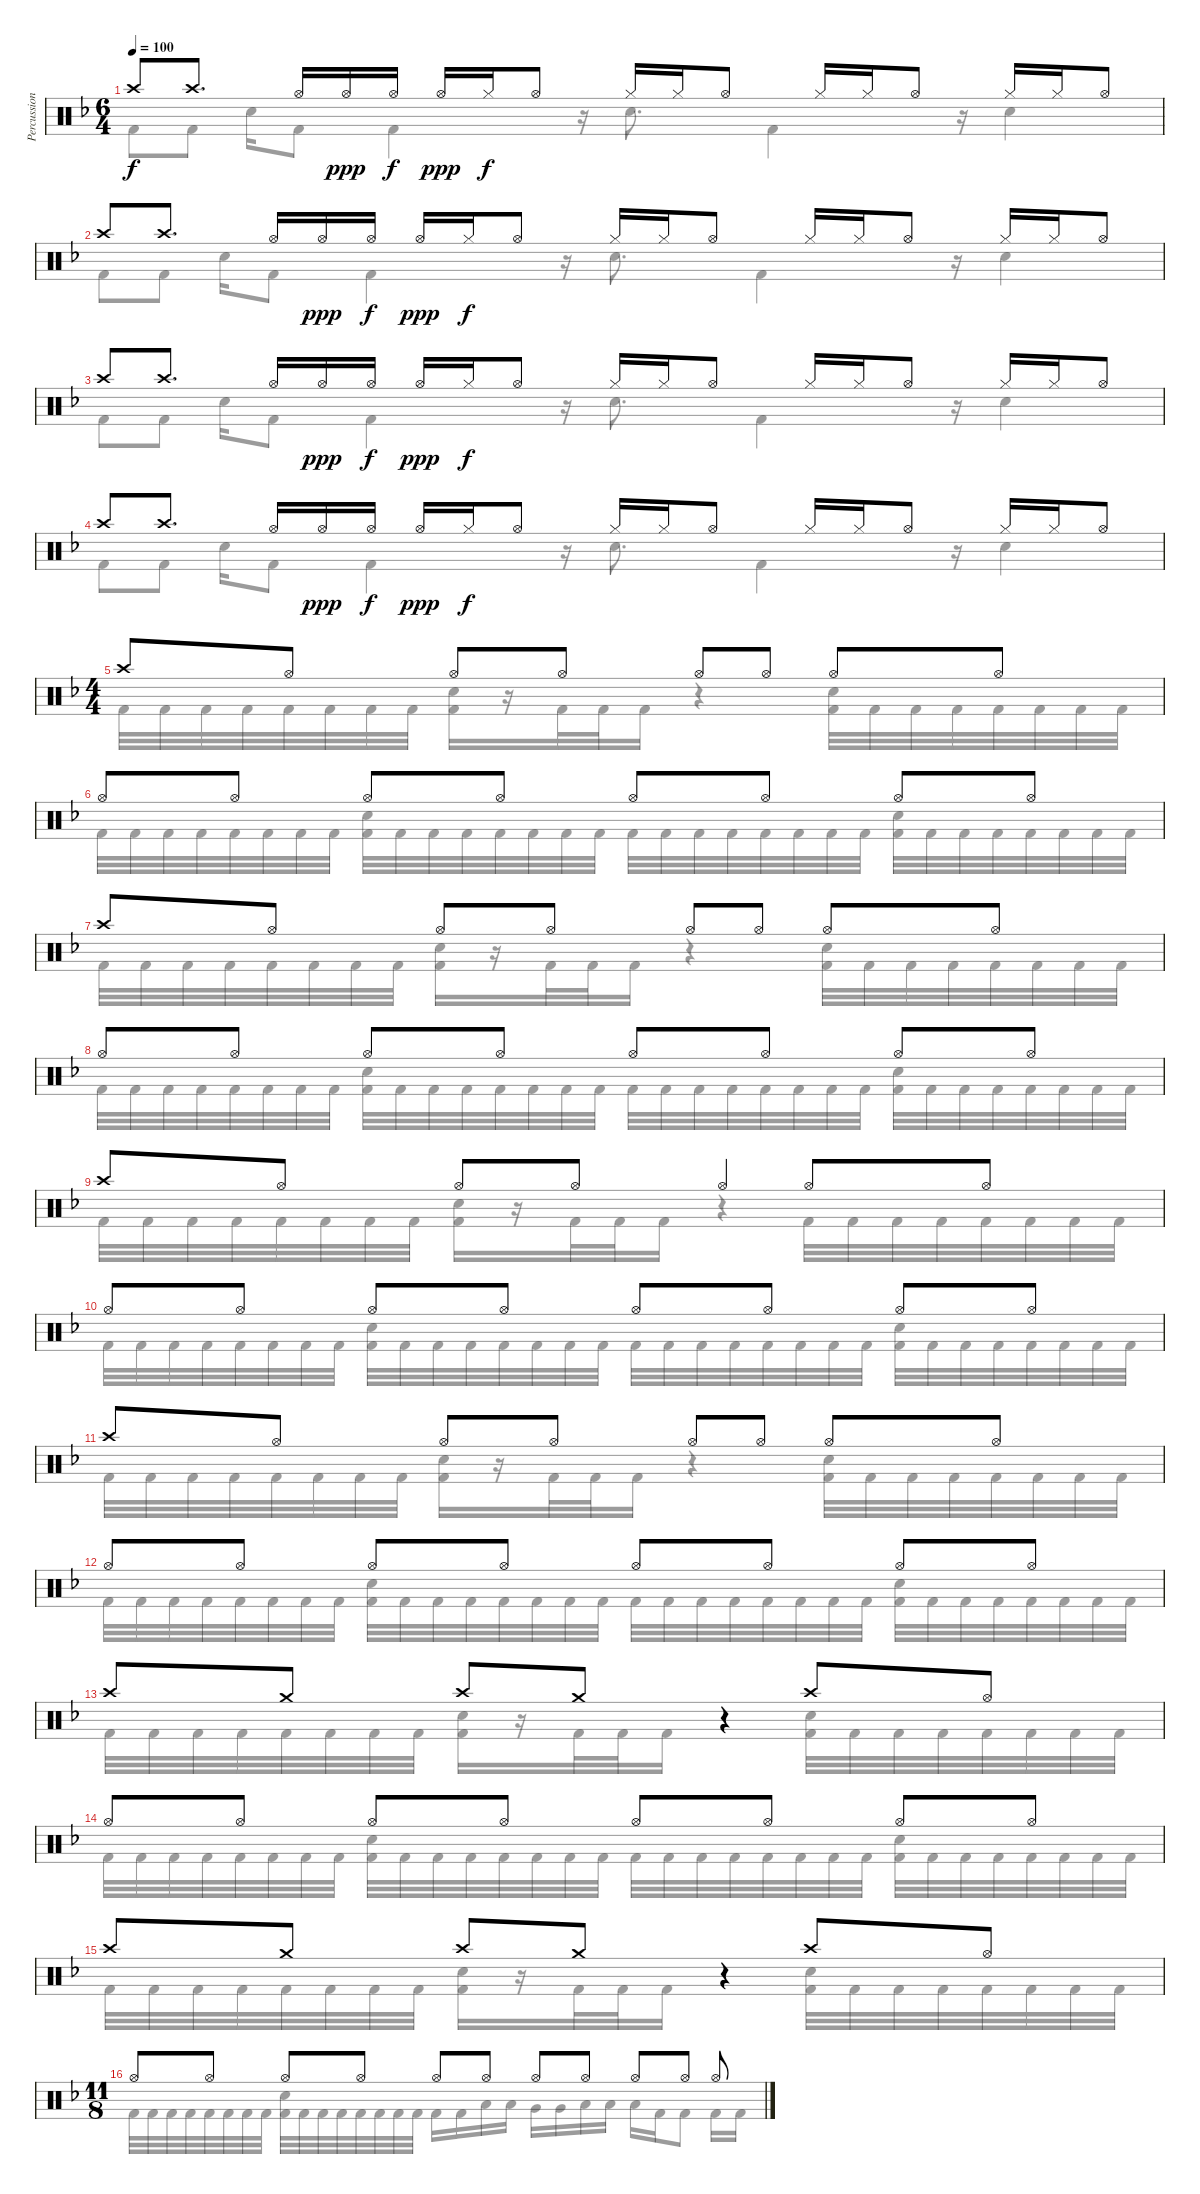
\track ("Percussion" "Percussion") {instrument percussion}
\staff {score}
\articulation defaults
\voice
\ts (6 4)
\tempo 100
\clef neutral
\ks f "Crash high (hit)".8{dy f} "Crash high (hit)".8{d} "Hi-Hat (open)".16 "Hi-Hat (open)".16{dy ppp} "Hi-Hat (open)".16{dy f} "Hi-Hat (open)".16{dy ppp} "Hi-Hat (closed)".16{dy f} "Hi-Hat (open)".8 "Hi-Hat (closed)".16 "Hi-Hat (closed)".16 "Hi-Hat (open)".8 "Hi-Hat (closed)".16 "Hi-Hat (closed)".16 "Hi-Hat (open)".8 "Hi-Hat (closed)".16 "Hi-Hat (closed)".16 "Hi-Hat (open)".8
|
"Crash high (hit)".8 "Crash high (hit)".8{d} "Hi-Hat (open)".16 "Hi-Hat (open)".16{dy ppp} "Hi-Hat (open)".16{dy f} "Hi-Hat (open)".16{dy ppp} "Hi-Hat (closed)".16{dy f} "Hi-Hat (open)".8 "Hi-Hat (closed)".16 "Hi-Hat (closed)".16 "Hi-Hat (open)".8 "Hi-Hat (closed)".16 "Hi-Hat (closed)".16 "Hi-Hat (open)".8 "Hi-Hat (closed)".16 "Hi-Hat (closed)".16 "Hi-Hat (open)".8 |
"Crash high (hit)".8 "Crash high (hit)".8{d} "Hi-Hat (open)".16 "Hi-Hat (open)".16{dy ppp} "Hi-Hat (open)".16{dy f} "Hi-Hat (open)".16{dy ppp} "Hi-Hat (closed)".16{dy f} "Hi-Hat (open)".8 "Hi-Hat (closed)".16 "Hi-Hat (closed)".16 "Hi-Hat (open)".8 "Hi-Hat (closed)".16 "Hi-Hat (closed)".16 "Hi-Hat (open)".8 "Hi-Hat (closed)".16 "Hi-Hat (closed)".16 "Hi-Hat (open)".8 |
"Crash high (hit)".8 "Crash high (hit)".8{d} "Hi-Hat (open)".16 "Hi-Hat (open)".16{dy ppp} "Hi-Hat (open)".16{dy f} "Hi-Hat (open)".16{dy ppp} "Hi-Hat (closed)".16{dy f} "Hi-Hat (open)".8 "Hi-Hat (closed)".16 "Hi-Hat (closed)".16 "Hi-Hat (open)".8 "Hi-Hat (closed)".16 "Hi-Hat (closed)".16 "Hi-Hat (open)".8 "Hi-Hat (closed)".16 "Hi-Hat (closed)".16 "Hi-Hat (open)".8 |
\ts (4 4)
"Crash high (hit)".8 "Hi-Hat (open)".8 "Hi-Hat (open)".8 "Hi-Hat (open)".8 "Hi-Hat (open)".8 "Hi-Hat (open)".8 "Hi-Hat (open)".8 "Hi-Hat (open)".8 |
"Hi-Hat (open)".8 "Hi-Hat (open)".8 "Hi-Hat (open)".8 "Hi-Hat (open)".8 "Hi-Hat (open)".8 "Hi-Hat (open)".8 "Hi-Hat (open)".8 "Hi-Hat (open)".8 |
"Crash high (hit)".8 "Hi-Hat (open)".8 "Hi-Hat (open)".8 "Hi-Hat (open)".8 "Hi-Hat (open)".8 "Hi-Hat (open)".8 "Hi-Hat (open)".8 "Hi-Hat (open)".8 |
"Hi-Hat (open)".8 "Hi-Hat (open)".8 "Hi-Hat (open)".8 "Hi-Hat (open)".8 "Hi-Hat (open)".8 "Hi-Hat (open)".8 "Hi-Hat (open)".8 "Hi-Hat (open)".8 |
"Crash high (hit)".8 "Hi-Hat (open)".8 "Hi-Hat (open)".8 "Hi-Hat (open)".8 "Hi-Hat (open)".4 "Hi-Hat (open)".8 "Hi-Hat (open)".8 |
"Hi-Hat (open)".8 "Hi-Hat (open)".8 "Hi-Hat (open)".8 "Hi-Hat (open)".8 "Hi-Hat (open)".8 "Hi-Hat (open)".8 "Hi-Hat (open)".8 "Hi-Hat (open)".8 |
"Crash high (hit)".8 "Hi-Hat (open)".8 "Hi-Hat (open)".8 "Hi-Hat (open)".8 "Hi-Hat (open)".8 "Hi-Hat (open)".8 "Hi-Hat (open)".8 "Hi-Hat (open)".8 |
"Hi-Hat (open)".8 "Hi-Hat (open)".8 "Hi-Hat (open)".8 "Hi-Hat (open)".8 "Hi-Hat (open)".8 "Hi-Hat (open)".8 "Hi-Hat (open)".8 "Hi-Hat (open)".8 |
"Crash high (hit)".8 "Crash medium (hit)".8 "Crash high (hit)".8 "Crash medium (hit)".8 r.4 "Crash high (hit)".8 "Hi-Hat (open)".8 |
"Hi-Hat (open)".8 "Hi-Hat (open)".8 "Hi-Hat (open)".8 "Hi-Hat (open)".8 "Hi-Hat (open)".8 "Hi-Hat (open)".8 "Hi-Hat (open)".8 "Hi-Hat (open)".8 |
"Crash high (hit)".8 "Crash medium (hit)".8 "Crash high (hit)".8 "Crash medium (hit)".8 r.4 "Crash high (hit)".8 "Hi-Hat (open)".8 |
\ts (11 8)
"Hi-Hat (open)".8 "Hi-Hat (open)".8 "Hi-Hat (open)".8 "Hi-Hat (open)".8 "Hi-Hat (open)".8 "Hi-Hat (open)".8 "Hi-Hat (open)".8 "Hi-Hat (open)".8 "Hi-Hat (open)".8 "Hi-Hat (open)".8 "Hi-Hat (open)".8
\voice
\clef neutral
\ottava regular
\simile none
\ks f "Kick (hit) 2".8{dy f} "Kick (hit) 2".8 "Electric Snare (hit)".16 "Kick (hit) 2".8 "Kick (hit) 2".4
r.16 "Electric Snare (hit)".8{d} "Kick (hit) 2".4 r.16 "Electric Snare (hit)".4 |
"Kick (hit) 2".8 "Kick (hit) 2".8 "Electric Snare (hit)".16 "Kick (hit) 2".8 "Kick (hit) 2".4 r.16 "Electric Snare (hit)".8{d} "Kick (hit) 2".4 r.16 "Electric Snare (hit)".4 |
"Kick (hit) 2".8 "Kick (hit) 2".8 "Electric Snare (hit)".16 "Kick (hit) 2".8 "Kick (hit) 2".4 r.16 "Electric Snare (hit)".8{d} "Kick (hit) 2".4 r.16 "Electric Snare (hit)".4 |
"Kick (hit) 2".8 "Kick (hit) 2".8 "Electric Snare (hit)".16 "Kick (hit) 2".8 "Kick (hit) 2".4 r.16 "Electric Snare (hit)".8{d} "Kick (hit) 2".4 r.16 "Electric Snare (hit)".4 |
"Kick (hit) 2".32 "Kick (hit) 2".32 "Kick (hit) 2".32 "Kick (hit) 2".32 "Kick (hit) 2".32 "Kick (hit) 2".32 "Kick (hit) 2".32 "Kick (hit) 2".32 ("Electric Snare (hit)" "Kick (hit) 2").16 r.16 "Kick (hit) 2".32 "Kick (hit) 2".32 "Kick (hit) 2".16 r.4 ("Electric Snare (hit)" "Kick (hit) 2").32 "Kick (hit) 2".32 "Kick (hit) 2".32 "Kick (hit) 2".32 "Kick (hit) 2".32 "Kick (hit) 2".32 "Kick (hit) 2".32 "Kick (hit) 2".32 |
"Kick (hit) 2".32 "Kick (hit) 2".32 "Kick (hit) 2".32 "Kick (hit) 2".32 "Kick (hit) 2".32 "Kick (hit) 2".32 "Kick (hit) 2".32 "Kick (hit) 2".32 ("Electric Snare (hit)" "Kick (hit) 2").32 "Kick (hit) 2".32 "Kick (hit) 2".32 "Kick (hit) 2".32 "Kick (hit) 2".32 "Kick (hit) 2".32 "Kick (hit) 2".32 "Kick (hit) 2".32 "Kick (hit) 2".32 "Kick (hit) 2".32 "Kick (hit) 2".32 "Kick (hit) 2".32 "Kick (hit) 2".32 "Kick (hit) 2".32 "Kick (hit) 2".32 "Kick (hit) 2".32 ("Electric Snare (hit)" "Kick (hit) 2").32 "Kick (hit) 2".32 "Kick (hit) 2".32 "Kick (hit) 2".32 "Kick (hit) 2".32 "Kick (hit) 2".32 "Kick (hit) 2".32 "Kick (hit) 2".32 |
"Kick (hit) 2".32 "Kick (hit) 2".32 "Kick (hit) 2".32 "Kick (hit) 2".32 "Kick (hit) 2".32 "Kick (hit) 2".32 "Kick (hit) 2".32 "Kick (hit) 2".32 ("Electric Snare (hit)" "Kick (hit) 2").16 r.16 "Kick (hit) 2".32 "Kick (hit) 2".32 "Kick (hit) 2".16 r.4 ("Electric Snare (hit)" "Kick (hit) 2").32 "Kick (hit) 2".32 "Kick (hit) 2".32 "Kick (hit) 2".32 "Kick (hit) 2".32 "Kick (hit) 2".32 "Kick (hit) 2".32 "Kick (hit) 2".32 |
"Kick (hit) 2".32 "Kick (hit) 2".32 "Kick (hit) 2".32 "Kick (hit) 2".32 "Kick (hit) 2".32 "Kick (hit) 2".32 "Kick (hit) 2".32 "Kick (hit) 2".32 ("Electric Snare (hit)" "Kick (hit) 2").32 "Kick (hit) 2".32 "Kick (hit) 2".32 "Kick (hit) 2".32 "Kick (hit) 2".32 "Kick (hit) 2".32 "Kick (hit) 2".32 "Kick (hit) 2".32 "Kick (hit) 2".32 "Kick (hit) 2".32 "Kick (hit) 2".32 "Kick (hit) 2".32 "Kick (hit) 2".32 "Kick (hit) 2".32 "Kick (hit) 2".32 "Kick (hit) 2".32 ("Electric Snare (hit)" "Kick (hit) 2").32 "Kick (hit) 2".32 "Kick (hit) 2".32 "Kick (hit) 2".32 "Kick (hit) 2".32 "Kick (hit) 2".32 "Kick (hit) 2".32 "Kick (hit) 2".32 |
"Kick (hit) 2".32 "Kick (hit) 2".32 "Kick (hit) 2".32 "Kick (hit) 2".32 "Kick (hit) 2".32 "Kick (hit) 2".32 "Kick (hit) 2".32 "Kick (hit) 2".32 ("Electric Snare (hit)" "Kick (hit) 2").16 r.16 "Kick (hit) 2".32 "Kick (hit) 2".32 "Kick (hit) 2".16 r.4 "Kick (hit) 2".32 "Kick (hit) 2".32 "Kick (hit) 2".32 "Kick (hit) 2".32 "Kick (hit) 2".32 "Kick (hit) 2".32 "Kick (hit) 2".32 "Kick (hit) 2".32 |
"Kick (hit) 2".32 "Kick (hit) 2".32 "Kick (hit) 2".32 "Kick (hit) 2".32 "Kick (hit) 2".32 "Kick (hit) 2".32 "Kick (hit) 2".32 "Kick (hit) 2".32 ("Electric Snare (hit)" "Kick (hit) 2").32 "Kick (hit) 2".32 "Kick (hit) 2".32 "Kick (hit) 2".32 "Kick (hit) 2".32 "Kick (hit) 2".32 "Kick (hit) 2".32 "Kick (hit) 2".32 "Kick (hit) 2".32 "Kick (hit) 2".32 "Kick (hit) 2".32 "Kick (hit) 2".32 "Kick (hit) 2".32 "Kick (hit) 2".32 "Kick (hit) 2".32 "Kick (hit) 2".32 ("Electric Snare (hit)" "Kick (hit) 2").32 "Kick (hit) 2".32 "Kick (hit) 2".32 "Kick (hit) 2".32 "Kick (hit) 2".32 "Kick (hit) 2".32 "Kick (hit) 2".32 "Kick (hit) 2".32 |
"Kick (hit) 2".32 "Kick (hit) 2".32 "Kick (hit) 2".32 "Kick (hit) 2".32 "Kick (hit) 2".32 "Kick (hit) 2".32 "Kick (hit) 2".32 "Kick (hit) 2".32 ("Electric Snare (hit)" "Kick (hit) 2").16 r.16 "Kick (hit) 2".32 "Kick (hit) 2".32 "Kick (hit) 2".16 r.4 ("Electric Snare (hit)" "Kick (hit) 2").32 "Kick (hit) 2".32 "Kick (hit) 2".32 "Kick (hit) 2".32 "Kick (hit) 2".32 "Kick (hit) 2".32 "Kick (hit) 2".32 "Kick (hit) 2".32 |
"Kick (hit) 2".32 "Kick (hit) 2".32 "Kick (hit) 2".32 "Kick (hit) 2".32 "Kick (hit) 2".32 "Kick (hit) 2".32 "Kick (hit) 2".32 "Kick (hit) 2".32 ("Electric Snare (hit)" "Kick (hit) 2").32 "Kick (hit) 2".32 "Kick (hit) 2".32 "Kick (hit) 2".32 "Kick (hit) 2".32 "Kick (hit) 2".32 "Kick (hit) 2".32 "Kick (hit) 2".32 "Kick (hit) 2".32 "Kick (hit) 2".32 "Kick (hit) 2".32 "Kick (hit) 2".32 "Kick (hit) 2".32 "Kick (hit) 2".32 "Kick (hit) 2".32 "Kick (hit) 2".32 ("Electric Snare (hit)" "Kick (hit) 2").32 "Kick (hit) 2".32 "Kick (hit) 2".32 "Kick (hit) 2".32 "Kick (hit) 2".32 "Kick (hit) 2".32 "Kick (hit) 2".32 "Kick (hit) 2".32 |
"Kick (hit) 2".32 "Kick (hit) 2".32 "Kick (hit) 2".32 "Kick (hit) 2".32 "Kick (hit) 2".32 "Kick (hit) 2".32 "Kick (hit) 2".32 "Kick (hit) 2".32 ("Electric Snare (hit)" "Kick (hit) 2").16 r.16 "Kick (hit) 2".32 "Kick (hit) 2".32 "Kick (hit) 2".16 r.4 ("Electric Snare (hit)" "Kick (hit) 2").32 "Kick (hit) 2".32 "Kick (hit) 2".32 "Kick (hit) 2".32 "Kick (hit) 2".32 "Kick (hit) 2".32 "Kick (hit) 2".32 "Kick (hit) 2".32 |
"Kick (hit) 2".32 "Kick (hit) 2".32 "Kick (hit) 2".32 "Kick (hit) 2".32 "Kick (hit) 2".32 "Kick (hit) 2".32 "Kick (hit) 2".32 "Kick (hit) 2".32 ("Electric Snare (hit)" "Kick (hit) 2").32 "Kick (hit) 2".32 "Kick (hit) 2".32 "Kick (hit) 2".32 "Kick (hit) 2".32 "Kick (hit) 2".32 "Kick (hit) 2".32 "Kick (hit) 2".32 "Kick (hit) 2".32 "Kick (hit) 2".32 "Kick (hit) 2".32 "Kick (hit) 2".32 "Kick (hit) 2".32 "Kick (hit) 2".32 "Kick (hit) 2".32 "Kick (hit) 2".32 ("Electric Snare (hit)" "Kick (hit) 2").32 "Kick (hit) 2".32 "Kick (hit) 2".32 "Kick (hit) 2".32 "Kick (hit) 2".32 "Kick (hit) 2".32 "Kick (hit) 2".32 "Kick (hit) 2".32 |
"Kick (hit) 2".32 "Kick (hit) 2".32 "Kick (hit) 2".32 "Kick (hit) 2".32 "Kick (hit) 2".32 "Kick (hit) 2".32 "Kick (hit) 2".32 "Kick (hit) 2".32 ("Electric Snare (hit)" "Kick (hit) 2").16 r.16 "Kick (hit) 2".32 "Kick (hit) 2".32 "Kick (hit) 2".16 r.4 ("Electric Snare (hit)" "Kick (hit) 2").32 "Kick (hit) 2".32 "Kick (hit) 2".32 "Kick (hit) 2".32 "Kick (hit) 2".32 "Kick (hit) 2".32 "Kick (hit) 2".32 "Kick (hit) 2".32 |
"Kick (hit) 2".32 "Kick (hit) 2".32 "Kick (hit) 2".32 "Kick (hit) 2".32 "Kick (hit) 2".32 "Kick (hit) 2".32 "Kick (hit) 2".32 "Kick (hit) 2".32 ("Electric Snare (hit)" "Kick (hit) 2").32 "Kick (hit) 2".32 "Kick (hit) 2".32 "Kick (hit) 2".32 "Kick (hit) 2".32 "Kick (hit) 2".32 "Kick (hit) 2".32 "Kick (hit) 2".32 "Kick (hit) 2".16 "Kick (hit) 2".16 "Low Tom (hit)".16 "Low Tom (hit)".16 "Very Low Tom (hit)".16 "Very Low Tom (hit)".16 "Low Floor Tom (hit)".16 "Low Floor Tom (hit)".16 "Low Floor Tom (hit)".16 "Kick (hit) 2".16 "Kick (hit) 2".8 "Kick (hit) 2".16 "Kick (hit) 2".16
